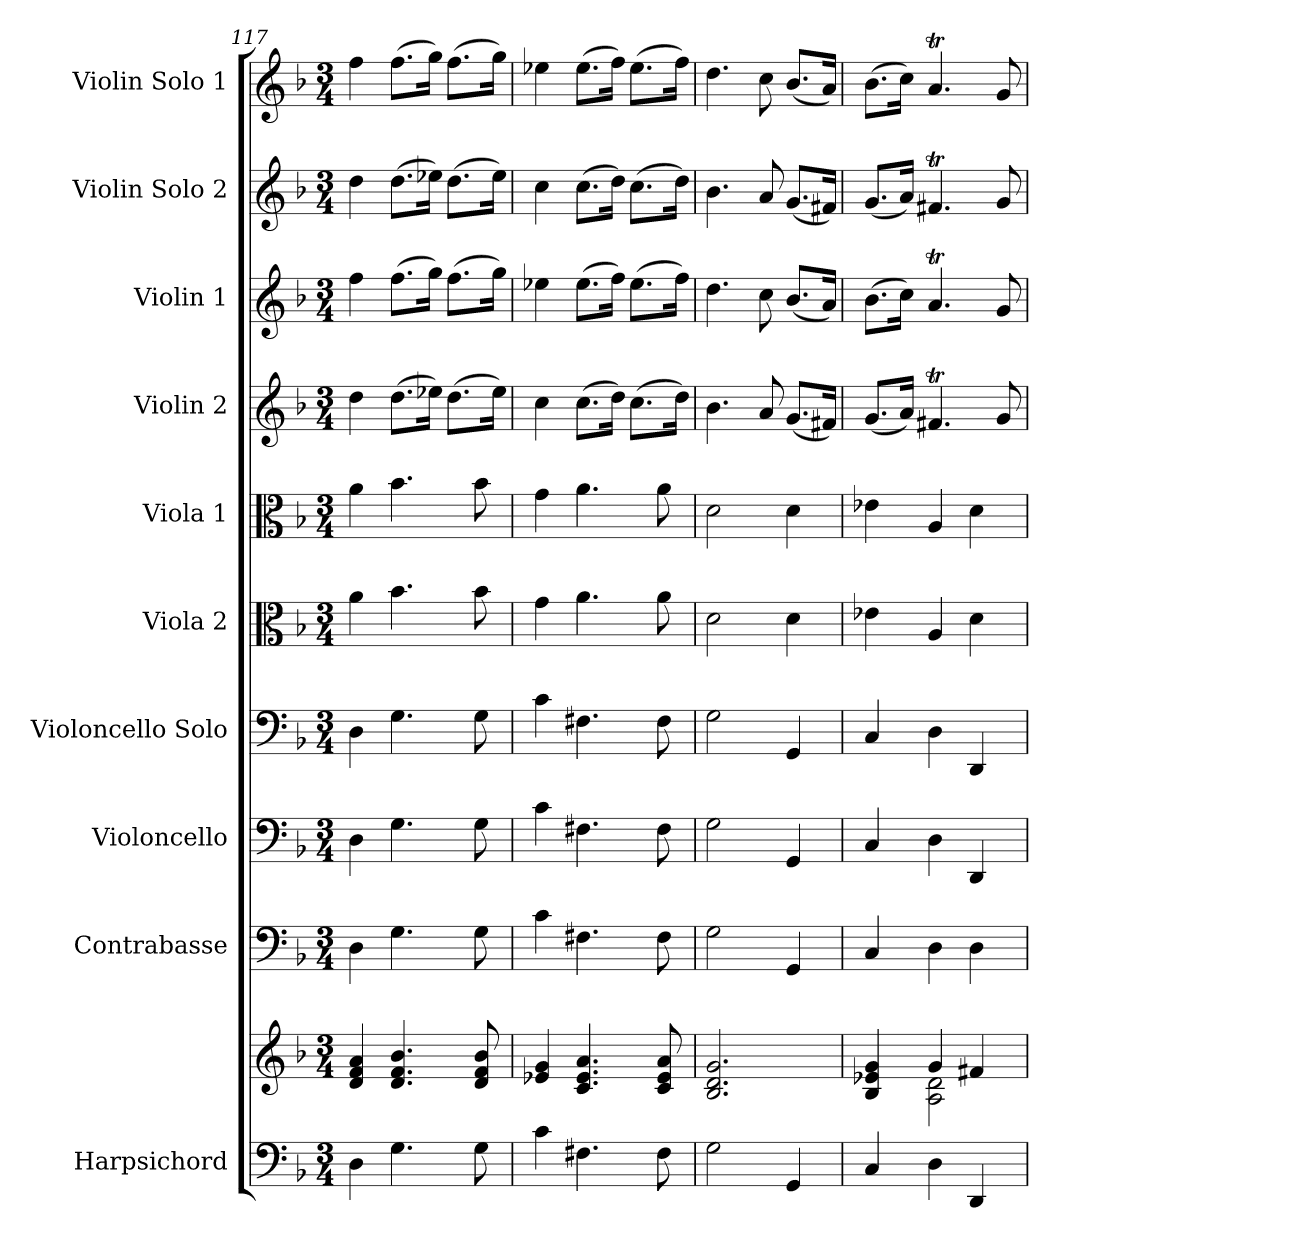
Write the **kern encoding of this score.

**kern	**kern	**kern	**kern	**kern	**kern	**kern	**kern	**kern	**kern	**kern
*part10	*part10	*part9	*part8	*part7	*part6	*part5	*part4	*part3	*part2	*part1
*staff11	*staff10	*staff9	*staff8	*staff7	*staff6	*staff5	*staff4	*staff3	*staff2	*staff1
*I"Harpsichord	*	*I"Contrabasse	*I"Violoncello	*I"Violoncello Solo	*I"Viola 2	*I"Viola 1	*I"Violin 2	*I"Violin 1	*I"Violin Solo 2	*I"Violin Solo 1
*I'Hch.	*	*I'Cbs.	*	*I'Vc.	*	*	*	*	*I'Vln.	*I'Vln.
*clefF4	*clefG2	*clefF4	*clefF4	*clefF4	*clefC3	*clefC3	*clefG2	*clefG2	*clefG2	*clefG2
*	*	*ITrd7c12	*	*	*	*	*	*	*	*
*k[b-]	*k[b-]	*k[b-]	*k[b-]	*k[b-]	*k[b-]	*k[b-]	*k[b-]	*k[b-]	*k[b-]	*k[b-]
*M3/4	*M3/4	*M3/4	*M3/4	*M3/4	*M3/4	*M3/4	*M3/4	*M3/4	*M3/4	*M3/4
=117	=117	=117	=117	=117	=117	=117	=117	=117	=117	=117
4D\	4d/ 4f/ 4a/	4DD\	4D\	4D\	4a\	4a\	4dd\	4ff\	4dd\	4ff\
4.G\	4.d/ 4.f/ 4.b-/	4.GG\	4.G\	4.G\	4.b-\	4.b-\	(>8.dd\L	(>8.ff\L	(>8.dd\L	(>8.ff\L
.	.	.	.	.	.	.	16ee-X\Jk)	16gg\Jk)	16ee-X\Jk)	16gg\Jk)
.	.	.	.	.	.	.	(>8.dd\L	(>8.ff\L	(>8.dd\L	(>8.ff\L
8G\	8d/ 8f/ 8b-/	8GG\	8G\	8G\	8b-\	8b-\	.	.	.	.
.	.	.	.	.	.	.	16ee-\Jk)	16gg\Jk)	16ee-\Jk)	16gg\Jk)
=118	=118	=118	=118	=118	=118	=118	=118	=118	=118	=118
4c\	4e-X/ 4g/	4C\	4c\	4c\	4g\	4g\	4cc\	4ee-X\	4cc\	4ee-X\
4.F#X\	4.c/ 4.e-/ 4.a/	4.FF#X\	4.F#X\	4.F#X\	4.a\	4.a\	(>8.cc\L	(>8.ee-\L	(>8.cc\L	(>8.ee-\L
.	.	.	.	.	.	.	16dd\Jk)	16ff\Jk)	16dd\Jk)	16ff\Jk)
.	.	.	.	.	.	.	(>8.cc\L	(>8.ee-\L	(>8.cc\L	(>8.ee-\L
8F#\	8c/ 8e-/ 8a/	8FF#\	8F#\	8F#\	8a\	8a\	.	.	.	.
.	.	.	.	.	.	.	16dd\Jk)	16ff\Jk)	16dd\Jk)	16ff\Jk)
!!LO:LB:g=z
=119	=119	=119	=119	=119	=119	=119	=119	=119	=119	=119
2G\	2.B-/ 2.d/ 2.g/	2GG\	2G\	2G\	2d\	2d\	4.b-\	4.dd\	4.b-\	4.dd\
.	.	.	.	.	.	.	8a/	8cc\	8a/	8cc\
4GG/	.	4GGG/	4GG/	4GG/	4d\	4d\	(<8.g/L	(<8.b-/L	(<8.g/L	(<8.b-/L
.	.	.	.	.	.	.	16f#X/Jk)	16a/Jk)	16f#X/Jk)	16a/Jk)
=120	=120	=120	=120	=120	=120	=120	=120	=120	=120	=120
*	*^	*	*	*	*	*	*	*	*	*
4C/	4B-/ 4e-X/ 4g/	4ryy	4CC/	4C/	4C/	4e-X\	4e-X\	(<8.g/L	(>8.b-\L	(<8.g/L	(>8.b-\L
.	.	.	.	.	.	.	.	16a/Jk)	16cc\Jk)	16a/Jk)	16cc\Jk)
4D\	4g/	2A\ 2d\	4DD\	4D\	4D\	4A/	4A/	4.f#Xt/	4.at/	4.f#Xt/	4.at/
4DD/	4f#X/	.	4DD\	4DD/	4DD/	4d\	4d\	.	.	.	.
.	.	.	.	.	.	.	.	8gTTT/	8gTTT/	8gTTT/	8gTTT/
*	*v	*v	*	*	*	*	*	*	*	*	*
=	=	=	=	=	=	=	=	=	=	=
*-	*-	*-	*-	*-	*-	*-	*-	*-	*-	*-
